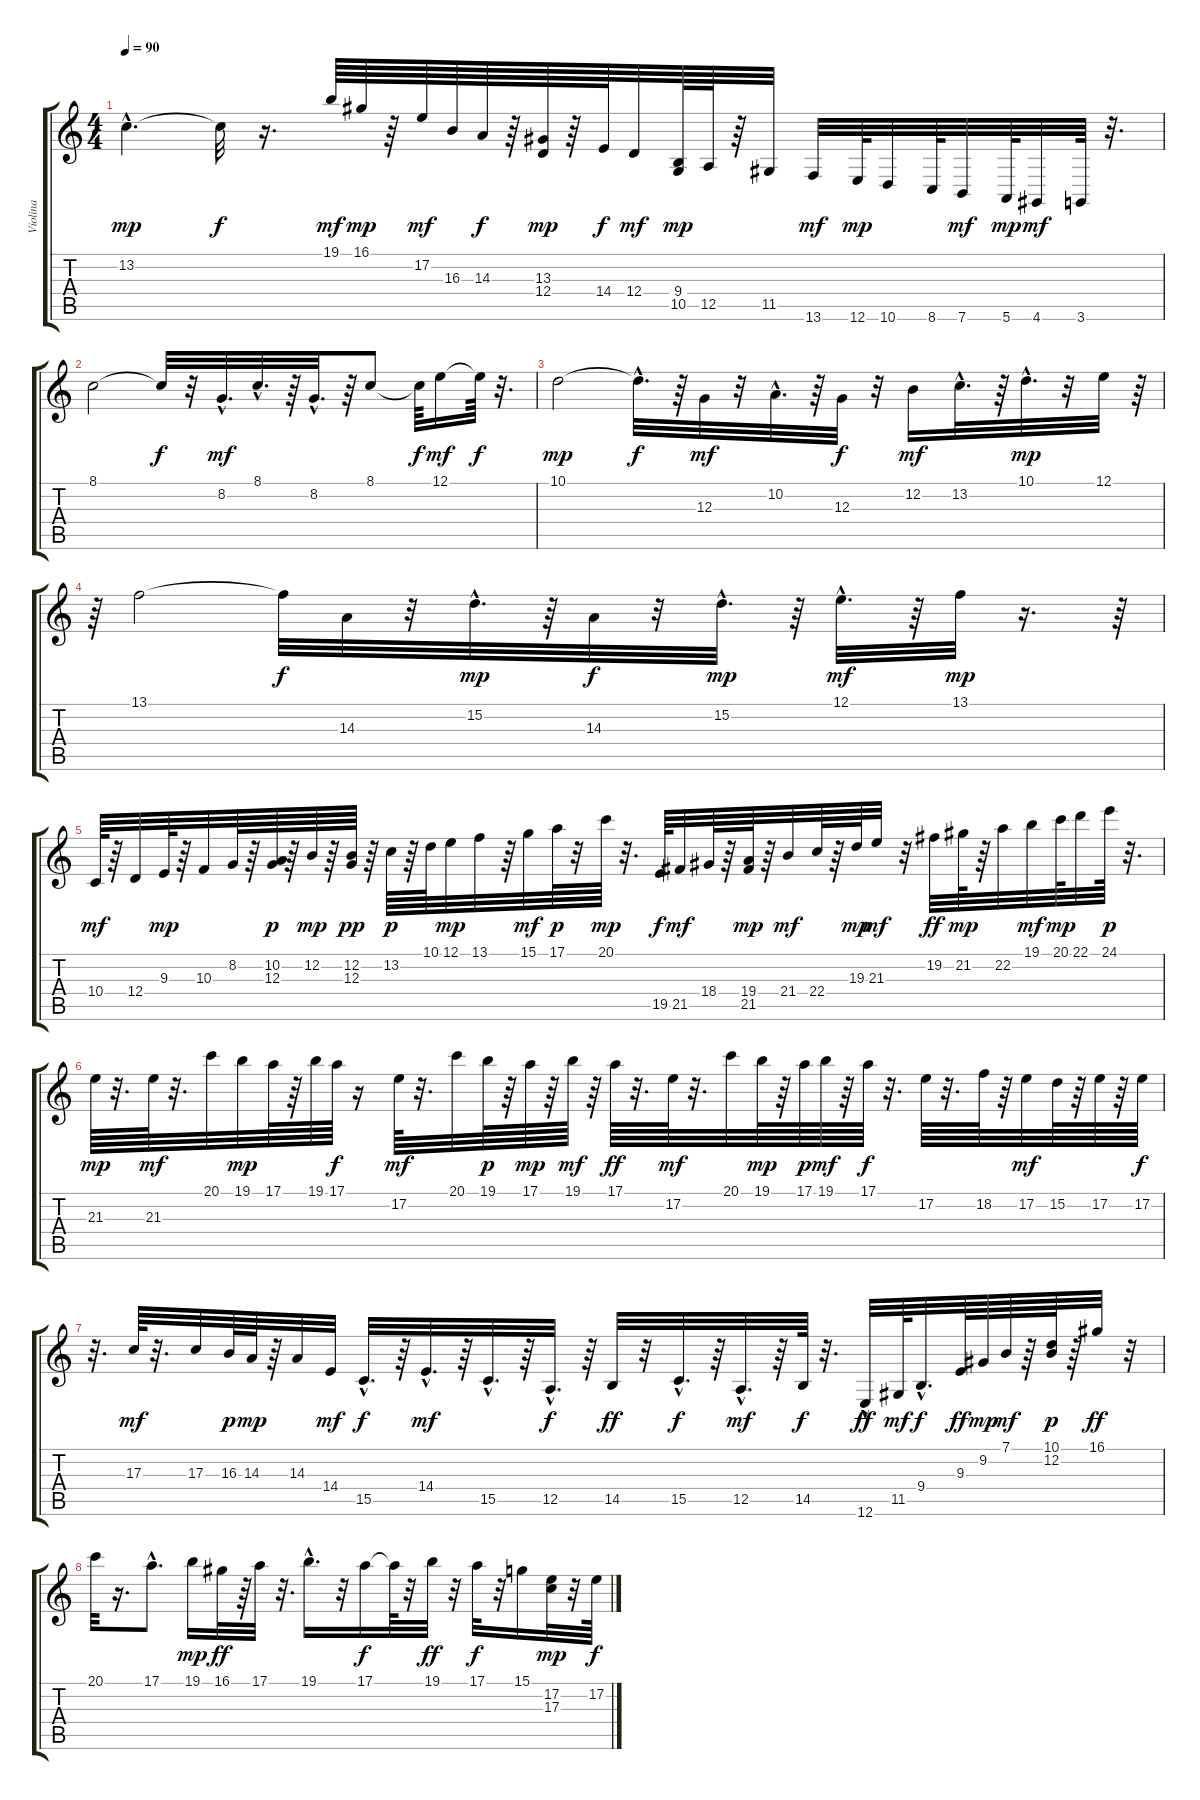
\track ("Violina" "Violina") {instrument violin}
\staff {score tabs}
\tuning (E4 B3 G3 D3 A2 E2) {hide}
\ts (4 4)
\tempo 90
\clef g2
\ks c
13.2{hac}.4{d dy mp} 13.2{t}.32{dy f} r.16{d} 19.1.64{dy mf} 16.1.64{dy mp} r.64 17.2.64{dy mf} 16.3.64 14.3.64{dy f} r.64 (13.3 12.4).64{dy mp} r.64 14.4.64{dy f} 12.4.32{dy mf} (9.4 10.5).64{dy mp} 12.5.64 r.64 11.5.32 13.6.32{dy mf} 12.6.64{dy mp} 10.6.32 8.6.64 7.6.32{dy mf} 5.6.64{dy mp} 4.6.32{dy mf} 3.6.64 r.32{d} |
8.1.2 8.1{t}.32{dy f} r.32 8.2{hac}.32{d dy mf} 8.1{hac}.32{d} r.64 8.2{hac}.32{d} r.64 8.1.8 8.1{t}.64{dy f} 12.1.16{dy mf} 12.1{t}.64{dy f} r.32{d} |
10.1.2{dy mp} 10.1{hac t}.32{d dy f} r.64 12.3.32{dy mf} r.32 10.2{hac}.32{d} r.64 12.3.32{dy f} r.32 12.2.16{dy mf} 13.2{hac}.32{d} r.64 10.1{hac}.32{d dy mp} r.32 12.1.32 r.64 |
r.64 13.1.2 13.1{t}.32{dy f} 14.3.32 r.32 15.2{hac}.32{d dy mp} r.64 14.3.32{dy f} r.32 15.2{hac}.32{d dy mp} r.64 12.1{hac}.32{d dy mf} r.64 13.1.32{dy mp} r.16{d} r.64 |
10.4.64{dy mf} r.64 12.4.32 9.3.64{dy mp} r.64 10.3.32 8.2.64 r.64 (10.2 12.3).64{dy p} r.64 12.2.64{dy mp} r.64 (12.2 12.3).64{dy pp} r.64 13.2.64{dy p} r.64 10.1.64 12.1.32{dy mp} 13.1.32 r.64 15.1.32{dy mf} 17.1.64{dy p} r.32 20.1.64{dy mp} r.32{d} 19.5.64{dy f} 21.5.32{dy mf} 18.4.64 r.64 (19.4 21.5).64{dy mp} r.64 21.4.32{dy mf} 22.4.64 r.64 19.3.64{dy mp} 21.3.32{dy mf} r.32 19.2.32{dy ff} 21.2.64{dy mp} r.64 22.2.32 19.1.32{dy mf} 20.1.64{dy mp} 22.1.32 24.1.64{dy p} r.32{d} |
21.3.64{dy mp} r.32{d} 21.3.64{dy mf} r.32{d} 20.1.32 19.1.32{dy mp} 17.1.64 r.64 19.1.64 17.1.64{dy f} r.16 17.2.64{dy mf} r.32{d} 20.1.32 19.1.64{dy p} r.64 17.1.64{dy mp} r.64 19.1.64{dy mf} r.64 17.1.64{dy ff} r.32{d} 17.2.64{dy mf} r.32{d} 20.1.32 19.1.64{dy mp} r.64 17.1.64{dy p} 19.1.64{dy mf} r.64 17.1.64{dy f} r.32{d} 17.2.64 r.32{d} 18.2.64 r.64 17.2.32{dy mf} 15.2.64 r.64 17.2.64 r.64 17.2.64{dy f} |
r.32{d} 17.3.64{dy mf} r.32{d} 17.3.32 16.3.64{dy p} 14.3.64{dy mp} r.64 14.3.32 14.4.32{dy mf} 15.5{hac}.32{d dy f} r.64 14.4{hac}.32{d dy mf} r.64 15.5{hac}.32{d} r.64 12.5{hac}.32{d dy f} r.64 14.5.32{dy ff} r.32 15.5{hac}.32{d dy f} r.64 12.5{hac}.32{d dy mf} r.64 14.5.64{dy f} r.32{d} 12.6{hac}.32{dy ff} 11.5.64{dy mf} 9.4{hac}.32{d dy f} 9.3.64{dy ff} 9.2.64{dy mp} 7.1.64{dy mf} r.64 (10.1 12.2).64{dy p} r.64 16.1.32{dy ff} r.32 |
20.1.32 r.16{d} 17.1{hac}.8{d} 19.1.16{dy mp} 16.1.32{dy ff} r.64 17.1.32 r.32{d} 19.1{hac}.16{d} r.32 17.1.16{dy f} 17.1{t}.64 r.32 19.1.32{dy ff} r.32 17.1.32{dy f} r.32 15.1.16 (17.2 17.3).32{dy mp} r.32 17.2.64{dy f}
